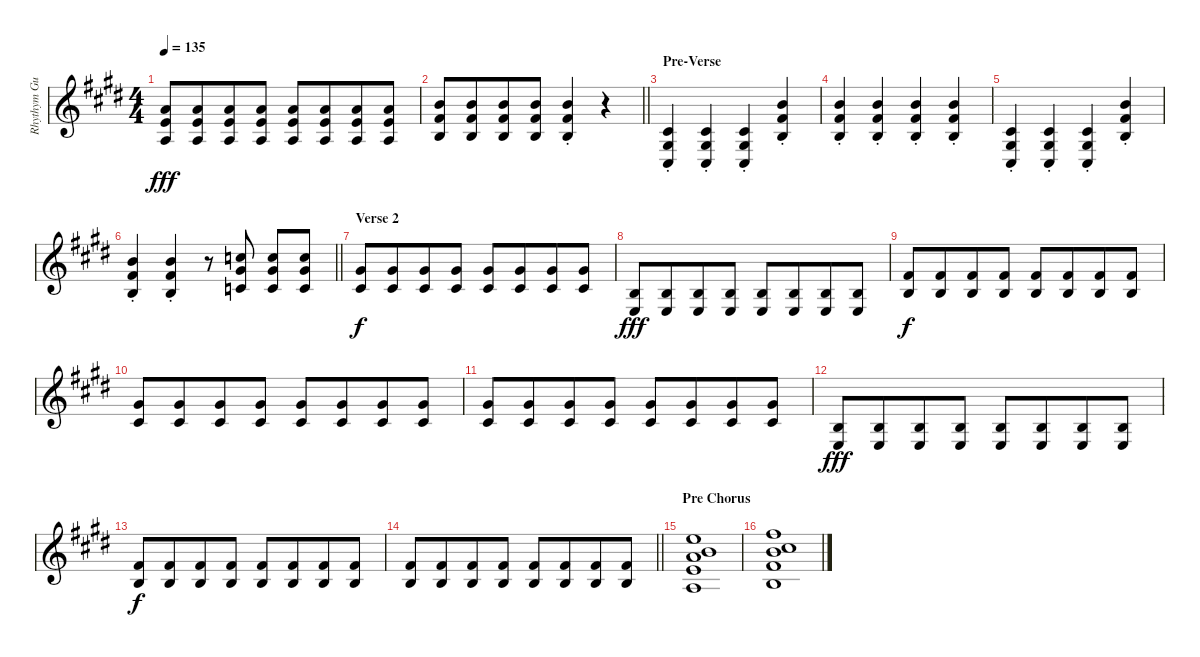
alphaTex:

\track ("Rhythym Guitar (L)" "Rhythym Gu") {instrument distortionguitar}
\staff {score}
\tuning (Eb4 Bb3 Gb3 Db3 Ab2 Db2) {hide}
\ts (4 4)
\tempo 135
\clef g2
\ks c#minor
(3.3 3.4 1.5).8{dy fff} (3.3 3.4 1.5).8{beam merge} (3.3 3.4 1.5).8 (3.3 3.4 1.5).8 (3.3 3.4 1.5).8 (3.3 3.4 1.5).8{beam merge} (3.3 3.4 1.5).8 (3.3 3.4 1.5).8 |
\barLineRight lightlight
(5.3 5.4 3.5).8 (5.3 5.4 3.5).8{beam merge} (5.3 5.4 3.5).8 (5.3 5.4 3.5).8 (5.3{st} 5.4{st} 3.5{st}).4 r.4 |
\section ("" "Pre-Verse")
(0.4{st} 0.5{st} 0.6{st}).4 (0.4{st} 0.5{st} 0.6{st}).4 (0.4{st} 0.5{st} 0.6{st}).4 (5.3{st} 5.4{st} 3.5{st}).4 |
(5.3{st} 5.4{st} 3.5{st}).4 (5.3{st} 5.4{st} 3.5{st}).4 (5.3{st} 5.4{st} 3.5{st}).4 (5.3{st} 5.4{st} 3.5{st}).4 |
(0.4{st} 0.5{st} 0.6{st}).4 (0.4{st} 0.5{st} 0.6{st}).4 (0.4{st} 0.5{st} 0.6{st}).4 (5.3{st} 5.4{st} 3.5{st}).4 |
\barLineRight lightlight
(5.3{st} 5.4{st} 3.5{st}).4 (5.3{st} 5.4{st} 3.5{st}).4 r.8 (6.3 7.4 4.5).8{instrument distortionguitar} (6.3 7.4 4.5).8 (6.3 7.4 4.5).8 |
\section ("" "Verse 2")
(7.4{pm} 5.5{pm}).8{dy f volume 13 instrument electricguitarclean} (7.4{pm} 5.5{pm}).8{beam merge} (7.4{pm} 5.5{pm}).8 (7.4{pm} 5.5{pm}).8 (7.4{pm} 5.5{pm}).8 (7.4{pm} 5.5{pm}).8{beam merge} (7.4{pm} 5.5{pm}).8 (7.4{pm} 5.5{pm}).8 |
(3.5{pm} 3.6{pm}).8{dy fff} (3.5{pm} 3.6{pm}).8{beam merge} (3.5{pm} 3.6{pm}).8 (3.5{pm} 3.6{pm}).8 (3.5{pm} 3.6{pm}).8 (3.5{pm} 3.6{pm}).8{beam merge} (3.5{pm} 3.6{pm}).8 (3.5{pm} 3.6{pm}).8 |
(5.4{pm} 3.5{pm}).8{dy f} (5.4{pm} 3.5{pm}).8{beam merge} (5.4{pm} 3.5{pm}).8 (5.4{pm} 3.5{pm}).8 (5.4{pm} 3.5{pm}).8 (5.4{pm} 3.5{pm}).8{beam merge} (5.4{pm} 3.5{pm}).8 (5.4{pm} 3.5{pm}).8 |
(7.4{pm} 5.5{pm}).8 (7.4{pm} 5.5{pm}).8{beam merge} (7.4{pm} 5.5{pm}).8 (7.4{pm} 5.5{pm}).8 (7.4{pm} 5.5{pm}).8 (7.4{pm} 5.5{pm}).8{beam merge} (7.4{pm} 5.5{pm}).8 (7.4{pm} 5.5{pm}).8 |
(7.4{pm} 5.5{pm}).8 (7.4{pm} 5.5{pm}).8{beam merge} (7.4{pm} 5.5{pm}).8 (7.4{pm} 5.5{pm}).8 (7.4{pm} 5.5{pm}).8 (7.4{pm} 5.5{pm}).8{beam merge} (7.4{pm} 5.5{pm}).8 (7.4{pm} 5.5{pm}).8 |
(3.5{pm} 3.6{pm}).8{dy fff} (3.5{pm} 3.6{pm}).8{beam merge} (3.5{pm} 3.6{pm}).8 (3.5{pm} 3.6{pm}).8 (3.5{pm} 3.6{pm}).8 (3.5{pm} 3.6{pm}).8{beam merge} (3.5{pm} 3.6{pm}).8 (3.5{pm} 3.6{pm}).8 |
(5.4{pm} 3.5{pm}).8{dy f} (5.4{pm} 3.5{pm}).8{beam merge} (5.4{pm} 3.5{pm}).8 (5.4{pm} 3.5{pm}).8 (5.4{pm} 3.5{pm}).8 (5.4{pm} 3.5{pm}).8{beam merge} (5.4{pm} 3.5{pm}).8 (5.4{pm} 3.5{pm}).8 |
\barLineRight lightlight
(5.4{pm} 3.5{pm}).8 (5.4{pm} 3.5{pm}).8{beam merge} (5.4{pm} 3.5{pm}).8 (5.4{pm} 3.5{pm}).8 (5.4{pm} 3.5{pm}).8 (5.4{pm} 3.5{pm}).8{beam merge} (5.4{pm} 3.5{pm}).8 (5.4{pm} 3.5{pm}).8 |
\section ("" "Pre Chorus")
(1.1 1.2 3.3 3.4 1.5).1{bd 120 volume 13 instrument electricguitarclean} |
(3.1 3.2 5.3 5.4 3.5).1{bd 120}
